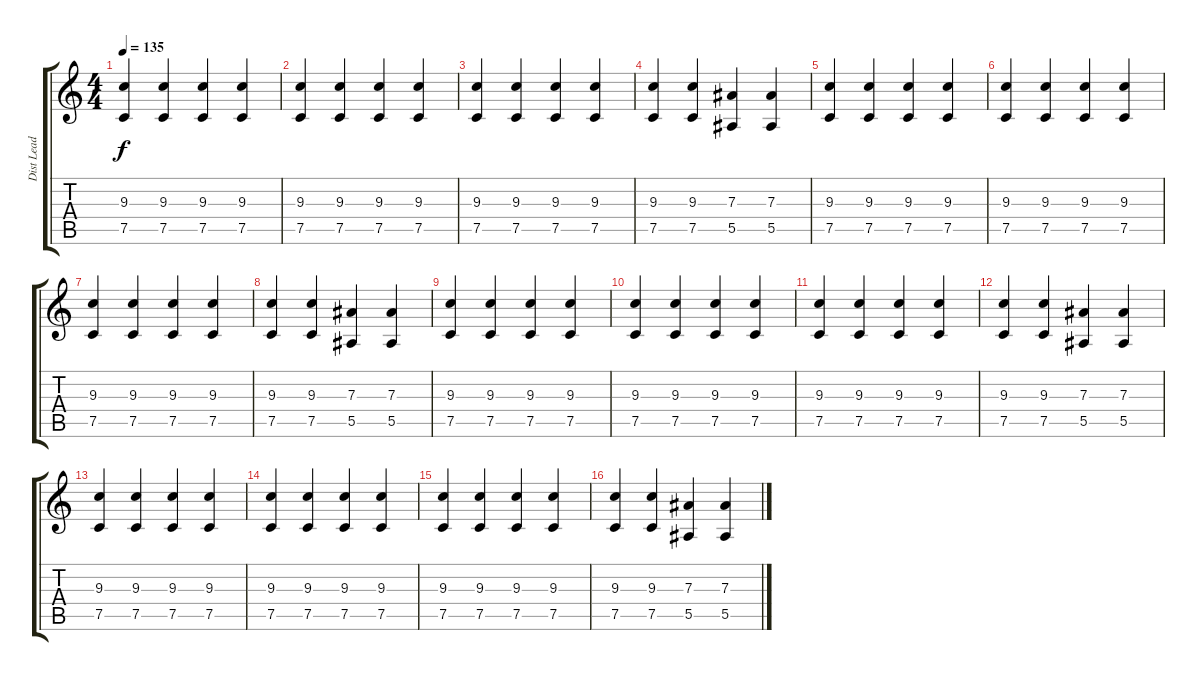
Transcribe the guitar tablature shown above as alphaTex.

\track ("Dist Lead" "Dist Lead") {instrument distortionguitar}
\staff {score tabs}
\tuning (C4 G3 Eb3 Bb2 F2 C2) {hide}
\ts (4 4)
\tempo 135
\clef g2
\ks c
(9.3 7.5).4{dy f} (9.3 7.5).4 (9.3 7.5).4 (9.3 7.5).4 |
(9.3 7.5).4 (9.3 7.5).4 (9.3 7.5).4 (9.3 7.5).4 |
(9.3 7.5).4 (9.3 7.5).4 (9.3 7.5).4 (9.3 7.5).4 |
(9.3 7.5).4 (9.3 7.5).4 (7.3 5.5).4 (7.3 5.5).4 |
(9.3 7.5).4 (9.3 7.5).4 (9.3 7.5).4 (9.3 7.5).4 |
(9.3 7.5).4 (9.3 7.5).4 (9.3 7.5).4 (9.3 7.5).4 |
(9.3 7.5).4 (9.3 7.5).4 (9.3 7.5).4 (9.3 7.5).4 |
(9.3 7.5).4 (9.3 7.5).4 (7.3 5.5).4 (7.3 5.5).4 |
(9.3 7.5).4 (9.3 7.5).4 (9.3 7.5).4 (9.3 7.5).4 |
(9.3 7.5).4 (9.3 7.5).4 (9.3 7.5).4 (9.3 7.5).4 |
(9.3 7.5).4 (9.3 7.5).4 (9.3 7.5).4 (9.3 7.5).4 |
(9.3 7.5).4 (9.3 7.5).4 (7.3 5.5).4 (7.3 5.5).4 |
(9.3 7.5).4 (9.3 7.5).4 (9.3 7.5).4 (9.3 7.5).4 |
(9.3 7.5).4 (9.3 7.5).4 (9.3 7.5).4 (9.3 7.5).4 |
(9.3 7.5).4 (9.3 7.5).4 (9.3 7.5).4 (9.3 7.5).4 |
(9.3 7.5).4 (9.3 7.5).4 (7.3 5.5).4 (7.3 5.5).4
